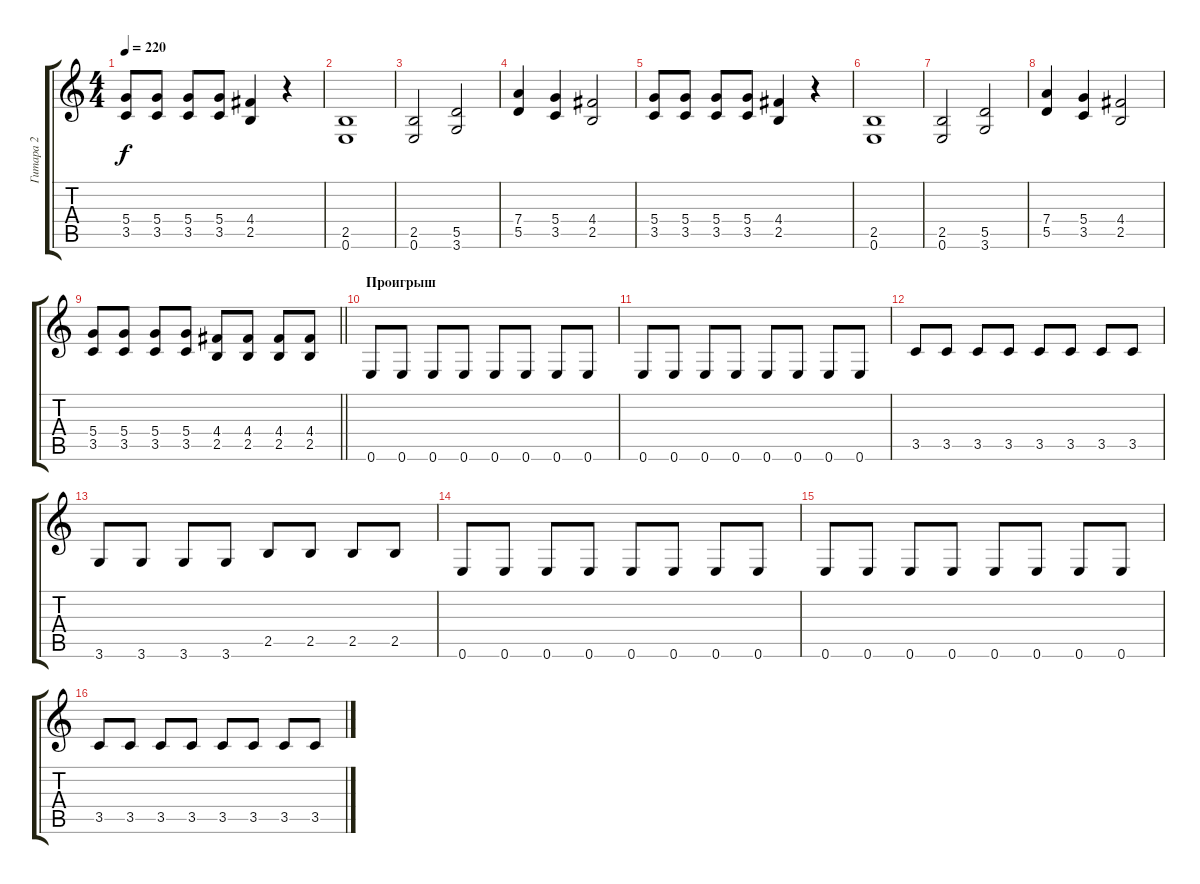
\track ("Гитара 2" "Гитара 2") {instrument overdrivenguitar}
\staff {score tabs}
\tuning (E4 B3 G3 D3 A2 E2) {hide}
\ts (4 4)
\tempo 220
\clef g2
\ks c
(5.4 3.5).8{dy f} (5.4 3.5).8 (5.4 3.5).8 (5.4 3.5).8 (4.4 2.5).4 r.4 |
(2.5 0.6).1 |
(2.5 0.6).2 (5.5 3.6).2 |
(7.4 5.5).4 (5.4 3.5).4 (4.4 2.5).2 |
(5.4 3.5).8 (5.4 3.5).8 (5.4 3.5).8 (5.4 3.5).8 (4.4 2.5).4 r.4 |
(2.5 0.6).1 |
(2.5 0.6).2 (5.5 3.6).2 |
(7.4 5.5).4 (5.4 3.5).4 (4.4 2.5).2 |
\barLineRight lightlight
(5.4 3.5).8 (5.4 3.5).8 (5.4 3.5).8 (5.4 3.5).8 (4.4 2.5).8 (4.4 2.5).8 (4.4 2.5).8 (4.4 2.5).8 |
\section ("" "Проигрыш")
0.6.8 0.6.8 0.6.8 0.6.8 0.6.8 0.6.8 0.6.8 0.6.8 |
0.6.8 0.6.8 0.6.8 0.6.8 0.6.8 0.6.8 0.6.8 0.6.8 |
3.5.8 3.5.8 3.5.8 3.5.8 3.5.8 3.5.8 3.5.8 3.5.8 |
3.6.8 3.6.8 3.6.8 3.6.8 2.5.8 2.5.8 2.5.8 2.5.8 |
0.6.8 0.6.8 0.6.8 0.6.8 0.6.8 0.6.8 0.6.8 0.6.8 |
0.6.8 0.6.8 0.6.8 0.6.8 0.6.8 0.6.8 0.6.8 0.6.8 |
3.5.8 3.5.8 3.5.8 3.5.8 3.5.8 3.5.8 3.5.8 3.5.8
